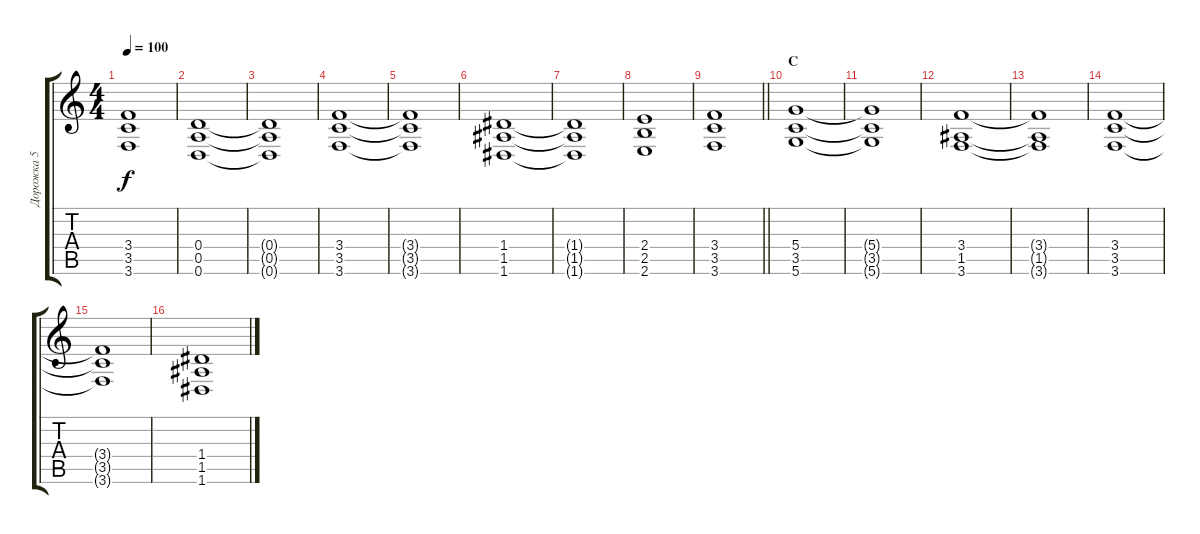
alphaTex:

\track ("Дорожка 5" "Дорожка 5") {instrument distortionguitar}
\staff {score tabs}
\tuning (E4 B3 G3 D3 A2 D2) {hide}
\ts (4 4)
\tempo 100
\clef g2
\ks c
(3.4{t} 3.5{t} 3.6{t}).1{dy f} |
(0.4 0.5 0.6).1 |
(0.4{t} 0.5{t} 0.6{t}).1 |
(3.4 3.5 3.6).1 |
(3.4{t} 3.5{t} 3.6{t}).1 |
(1.4 1.5 1.6).1 |
(1.4{t} 1.5{t} 1.6{t}).1 |
(2.4 2.5 2.6).1 |
\barLineRight lightlight
(3.4 3.5 3.6).1 |
\section ("" "C")
(5.4 3.5 5.6).1 |
(5.4{t} 3.5{t} 5.6{t}).1 |
(3.4 1.5 3.6).1 |
(3.4{t} 1.5{t} 3.6{t}).1 |
(3.4 3.5 3.6).1 |
(3.4{t} 3.5{t} 3.6{t}).1 |
(1.4 1.5 1.6).1
